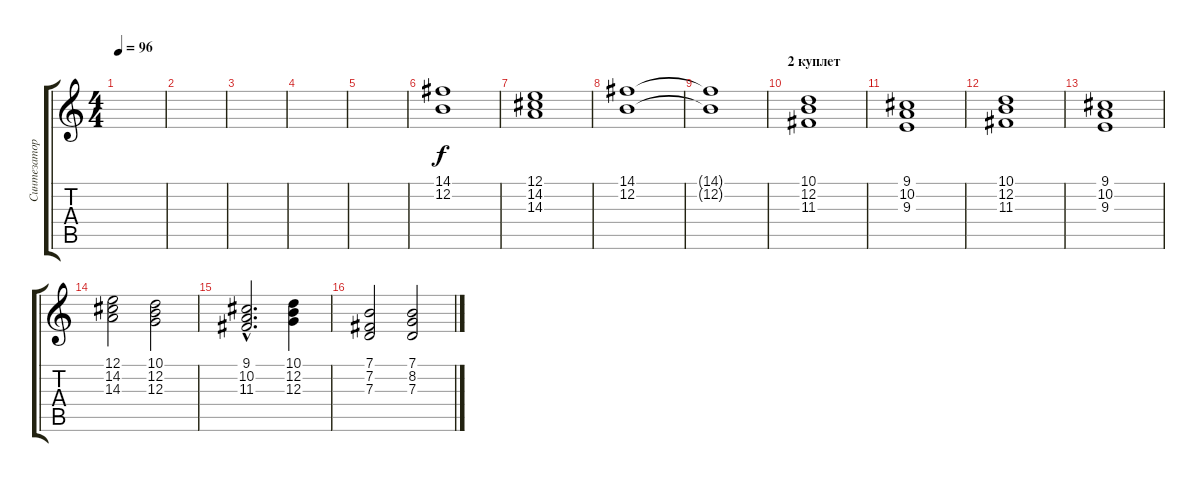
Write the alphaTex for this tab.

\track ("Синтезатор" "Синтезатор") {instrument stringensemble1}
\staff {score tabs}
\tuning (E4 B3 G3 D3 A2 E2) {hide}
\ts (4 4)
\tempo 96
\clef g2
\ks c
|
|
|
|
|
(14.1 12.2).1 |
(12.1 14.2 14.3).1 |
(14.1 12.2).1 |
(14.1{t} 12.2{t}).1 |
\section ("" "2 куплет")
(10.1 12.2 11.3).1 |
(9.1 10.2 9.3).1 |
(10.1 12.2 11.3).1 |
(9.1 10.2 9.3).1 |
(12.1 14.2 14.3).2 (10.1 12.2 12.3).2 |
(9.1{hac} 10.2{hac} 11.3{hac}).2{d} (10.1 12.2 12.3).4 |
(7.1 7.2 7.3).2 (7.1 8.2 7.3).2
